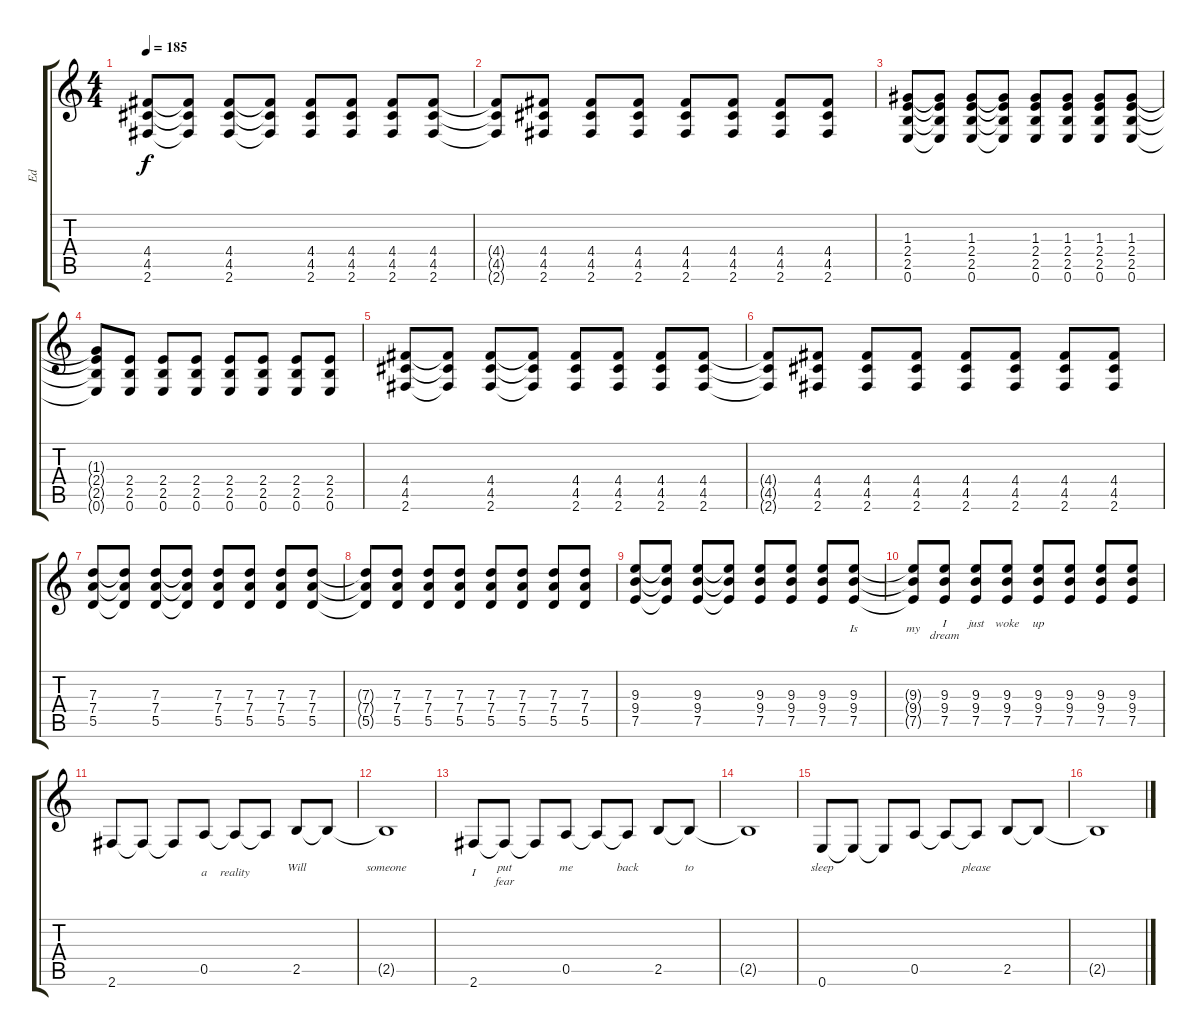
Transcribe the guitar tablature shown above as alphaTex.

\track ("Ed" "Ed") {instrument acousticguitarsteel}
\staff {score tabs}
\tuning (E4 B3 G3 D3 A2 E2) {hide}
\ts (4 4)
\tempo 185
\clef g2
\ks c
(4.4 4.5 2.6).8{lyrics (0 "") lyrics (1 "") lyrics (2 "") lyrics (3 "") lyrics (4 "") dy f} (4.4{t} 4.5{t} 2.6{t}).8{lyrics (0 "") lyrics (1 "") lyrics (2 "") lyrics (3 "") lyrics (4 "")} (4.4 4.5 2.6).8{lyrics (0 "") lyrics (1 "") lyrics (2 "") lyrics (3 "") lyrics (4 "")} (4.4{t} 4.5{t} 2.6{t}).8{lyrics (0 "") lyrics (1 "") lyrics (2 "") lyrics (3 "") lyrics (4 "")} (4.4 4.5 2.6).8{lyrics (0 "") lyrics (1 "") lyrics (2 "") lyrics (3 "") lyrics (4 "")} (4.4 4.5 2.6).8{lyrics (0 "") lyrics (1 "") lyrics (2 "") lyrics (3 "") lyrics (4 "")} (4.4 4.5 2.6).8{lyrics (0 "") lyrics (1 "") lyrics (2 "") lyrics (3 "") lyrics (4 "")} (4.4 4.5 2.6).8{lyrics (0 "") lyrics (1 "") lyrics (2 "") lyrics (3 "") lyrics (4 "")} |
(4.4{t} 4.5{t} 2.6{t}).8{lyrics (0 "") lyrics (1 "") lyrics (2 "") lyrics (3 "") lyrics (4 "")} (4.4 4.5 2.6).8{lyrics (0 "") lyrics (1 "") lyrics (2 "") lyrics (3 "") lyrics (4 "")} (4.4 4.5 2.6).8{lyrics (0 "") lyrics (1 "") lyrics (2 "") lyrics (3 "") lyrics (4 "")} (4.4 4.5 2.6).8{lyrics (0 "") lyrics (1 "") lyrics (2 "") lyrics (3 "") lyrics (4 "")} (4.4 4.5 2.6).8{lyrics (0 "") lyrics (1 "") lyrics (2 "") lyrics (3 "") lyrics (4 "")} (4.4 4.5 2.6).8{lyrics (0 "") lyrics (1 "") lyrics (2 "") lyrics (3 "") lyrics (4 "")} (4.4 4.5 2.6).8{lyrics (0 "") lyrics (1 "") lyrics (2 "") lyrics (3 "") lyrics (4 "")} (4.4 4.5 2.6).8{lyrics (0 "") lyrics (1 "") lyrics (2 "") lyrics (3 "") lyrics (4 "")} |
(1.3 2.4 2.5 0.6).8{lyrics (0 "") lyrics (1 "") lyrics (2 "") lyrics (3 "") lyrics (4 "")} (1.3{t} 2.4{t} 2.5{t} 0.6{t}).8{lyrics (0 "") lyrics (1 "") lyrics (2 "") lyrics (3 "") lyrics (4 "")} (1.3 2.4 2.5 0.6).8{lyrics (0 "") lyrics (1 "") lyrics (2 "") lyrics (3 "") lyrics (4 "")} (1.3{t} 2.4{t} 2.5{t} 0.6{t}).8{lyrics (0 "") lyrics (1 "") lyrics (2 "") lyrics (3 "") lyrics (4 "")} (1.3 2.4 2.5 0.6).8{lyrics (0 "") lyrics (1 "") lyrics (2 "") lyrics (3 "") lyrics (4 "")} (1.3 2.4 2.5 0.6).8{lyrics (0 "") lyrics (1 "") lyrics (2 "") lyrics (3 "") lyrics (4 "")} (1.3 2.4 2.5 0.6).8{lyrics (0 "") lyrics (1 "") lyrics (2 "") lyrics (3 "") lyrics (4 "")} (1.3 2.4 2.5 0.6).8{lyrics (0 "") lyrics (1 "") lyrics (2 "") lyrics (3 "") lyrics (4 "")} |
(1.3{t} 2.4{t} 2.5{t} 0.6{t}).8{lyrics (0 "") lyrics (1 "") lyrics (2 "") lyrics (3 "") lyrics (4 "")} (2.4 2.5 0.6).8{lyrics (0 "") lyrics (1 "") lyrics (2 "") lyrics (3 "") lyrics (4 "")} (2.4 2.5 0.6).8{lyrics (0 "") lyrics (1 "") lyrics (2 "") lyrics (3 "") lyrics (4 "")} (2.4 2.5 0.6).8{lyrics (0 "") lyrics (1 "") lyrics (2 "") lyrics (3 "") lyrics (4 "")} (2.4 2.5 0.6).8{lyrics (0 "") lyrics (1 "") lyrics (2 "") lyrics (3 "") lyrics (4 "")} (2.4 2.5 0.6).8{lyrics (0 "") lyrics (1 "") lyrics (2 "") lyrics (3 "") lyrics (4 "")} (2.4 2.5 0.6).8{lyrics (0 "") lyrics (1 "") lyrics (2 "") lyrics (3 "") lyrics (4 "")} (2.4 2.5 0.6).8{lyrics (0 "") lyrics (1 "") lyrics (2 "") lyrics (3 "") lyrics (4 "")} |
(4.4 4.5 2.6).8{lyrics (0 "") lyrics (1 "") lyrics (2 "") lyrics (3 "") lyrics (4 "")} (4.4{t} 4.5{t} 2.6{t}).8{lyrics (0 "") lyrics (1 "") lyrics (2 "") lyrics (3 "") lyrics (4 "")} (4.4 4.5 2.6).8{lyrics (0 "") lyrics (1 "") lyrics (2 "") lyrics (3 "") lyrics (4 "")} (4.4{t} 4.5{t} 2.6{t}).8{lyrics (0 "") lyrics (1 "") lyrics (2 "") lyrics (3 "") lyrics (4 "")} (4.4 4.5 2.6).8{lyrics (0 "") lyrics (1 "") lyrics (2 "") lyrics (3 "") lyrics (4 "")} (4.4 4.5 2.6).8{lyrics (0 "") lyrics (1 "") lyrics (2 "") lyrics (3 "") lyrics (4 "")} (4.4 4.5 2.6).8{lyrics (0 "") lyrics (1 "") lyrics (2 "") lyrics (3 "") lyrics (4 "")} (4.4 4.5 2.6).8{lyrics (0 "") lyrics (1 "") lyrics (2 "") lyrics (3 "") lyrics (4 "")} |
(4.4{t} 4.5{t} 2.6{t}).8{lyrics (0 "") lyrics (1 "") lyrics (2 "") lyrics (3 "") lyrics (4 "")} (4.4 4.5 2.6).8{lyrics (0 "") lyrics (1 "") lyrics (2 "") lyrics (3 "") lyrics (4 "")} (4.4 4.5 2.6).8{lyrics (0 "") lyrics (1 "") lyrics (2 "") lyrics (3 "") lyrics (4 "")} (4.4 4.5 2.6).8{lyrics (0 "") lyrics (1 "") lyrics (2 "") lyrics (3 "") lyrics (4 "")} (4.4 4.5 2.6).8{lyrics (0 "") lyrics (1 "") lyrics (2 "") lyrics (3 "") lyrics (4 "")} (4.4 4.5 2.6).8{lyrics (0 "") lyrics (1 "") lyrics (2 "") lyrics (3 "") lyrics (4 "")} (4.4 4.5 2.6).8{lyrics (0 "") lyrics (1 "") lyrics (2 "") lyrics (3 "") lyrics (4 "")} (4.4 4.5 2.6).8{lyrics (0 "") lyrics (1 "") lyrics (2 "") lyrics (3 "") lyrics (4 "")} |
(7.3 7.4 5.5).8{lyrics (0 "") lyrics (1 "") lyrics (2 "") lyrics (3 "") lyrics (4 "")} (7.3{t} 7.4{t} 5.5{t}).8{lyrics (0 "") lyrics (1 "") lyrics (2 "") lyrics (3 "") lyrics (4 "")} (7.3 7.4 5.5).8{lyrics (0 "") lyrics (1 "") lyrics (2 "") lyrics (3 "") lyrics (4 "")} (7.3{t} 7.4{t} 5.5{t}).8{lyrics (0 "") lyrics (1 "") lyrics (2 "") lyrics (3 "") lyrics (4 "")} (7.3 7.4 5.5).8{lyrics (0 "") lyrics (1 "") lyrics (2 "") lyrics (3 "") lyrics (4 "")} (7.3 7.4 5.5).8{lyrics (0 "") lyrics (1 "") lyrics (2 "") lyrics (3 "") lyrics (4 "")} (7.3 7.4 5.5).8{lyrics (0 "") lyrics (1 "") lyrics (2 "") lyrics (3 "") lyrics (4 "")} (7.3 7.4 5.5).8{lyrics (0 "") lyrics (1 "") lyrics (2 "") lyrics (3 "") lyrics (4 "")} |
(7.3{t} 7.4{t} 5.5{t}).8{lyrics (0 "") lyrics (1 "") lyrics (2 "") lyrics (3 "") lyrics (4 "")} (7.3 7.4 5.5).8{lyrics (0 "") lyrics (1 "") lyrics (2 "") lyrics (3 "") lyrics (4 "")} (7.3 7.4 5.5).8{lyrics (0 "") lyrics (1 "") lyrics (2 "") lyrics (3 "") lyrics (4 "")} (7.3 7.4 5.5).8{lyrics (0 "") lyrics (1 "") lyrics (2 "") lyrics (3 "") lyrics (4 "")} (7.3 7.4 5.5).8{lyrics (0 "") lyrics (1 "") lyrics (2 "") lyrics (3 "") lyrics (4 "")} (7.3 7.4 5.5).8{lyrics (0 "") lyrics (1 "") lyrics (2 "") lyrics (3 "") lyrics (4 "")} (7.3 7.4 5.5).8{lyrics (0 "") lyrics (1 "") lyrics (2 "") lyrics (3 "") lyrics (4 "")} (7.3 7.4 5.5).8{lyrics (0 "") lyrics (1 "") lyrics (2 "") lyrics (3 "") lyrics (4 "")} |
(9.3 9.4 7.5).8{lyrics (0 "") lyrics (1 "") lyrics (2 "") lyrics (3 "") lyrics (4 "")} (9.3{t} 9.4{t} 7.5{t}).8{lyrics (0 "") lyrics (1 "") lyrics (2 "") lyrics (3 "") lyrics (4 "")} (9.3 9.4 7.5).8{lyrics (0 "") lyrics (1 "") lyrics (2 "") lyrics (3 "") lyrics (4 "")} (9.3{t} 9.4{t} 7.5{t}).8{lyrics (0 "") lyrics (1 "") lyrics (2 "") lyrics (3 "") lyrics (4 "")} (9.3 9.4 7.5).8{lyrics (0 "") lyrics (1 "") lyrics (2 "") lyrics (3 "") lyrics (4 "")} (9.3 9.4 7.5).8{lyrics (0 "") lyrics (1 "") lyrics (2 "") lyrics (3 "") lyrics (4 "")} (9.3 9.4 7.5).8{lyrics (0 "") lyrics (1 "") lyrics (2 "") lyrics (3 "") lyrics (4 "")} (9.3 9.4 7.5).8{lyrics (0 "") lyrics (1 "Is") lyrics (2 "") lyrics (3 "") lyrics (4 "")} |
(9.3{t} 9.4{t} 7.5{t}).8{lyrics (0 "") lyrics (1 "my") lyrics (2 "") lyrics (3 "") lyrics (4 "")} (9.3 9.4 7.5).8{lyrics (0 "I") lyrics (1 "dream") lyrics (2 "") lyrics (3 "") lyrics (4 "")} (9.3 9.4 7.5).8{lyrics (0 "just") lyrics (1 "") lyrics (2 "") lyrics (3 "") lyrics (4 "")} (9.3 9.4 7.5).8{lyrics (0 "woke") lyrics (1 "") lyrics (2 "") lyrics (3 "") lyrics (4 "")} (9.3 9.4 7.5).8{lyrics (0 "up") lyrics (1 "") lyrics (2 "") lyrics (3 "") lyrics (4 "")} (9.3 9.4 7.5).8{lyrics (0 "") lyrics (1 "") lyrics (2 "") lyrics (3 "") lyrics (4 "")} (9.3 9.4 7.5).8{lyrics (0 "") lyrics (1 "") lyrics (2 "") lyrics (3 "") lyrics (4 "")} (9.3 9.4 7.5).8{lyrics (0 "") lyrics (1 "") lyrics (2 "") lyrics (3 "") lyrics (4 "")} |
2.6.8{lyrics (0 "") lyrics (1 "") lyrics (2 "") lyrics (3 "") lyrics (4 "")} 2.6{t}.8{lyrics (0 "") lyrics (1 "") lyrics (2 "") lyrics (3 "") lyrics (4 "")} 2.6{t}.8{lyrics (0 "") lyrics (1 "") lyrics (2 "") lyrics (3 "") lyrics (4 "")} 0.5.8{lyrics (0 "") lyrics (1 "a") lyrics (2 "") lyrics (3 "") lyrics (4 "")} 0.5{t}.8{lyrics (0 "") lyrics (1 "reality") lyrics (2 "") lyrics (3 "") lyrics (4 "")} 0.5{t}.8{lyrics (0 "") lyrics (1 "") lyrics (2 "") lyrics (3 "") lyrics (4 "")} 2.5.8{lyrics (0 "Will") lyrics (1 "") lyrics (2 "") lyrics (3 "") lyrics (4 "")} 2.5{t}.8{lyrics (0 "") lyrics (1 "") lyrics (2 "") lyrics (3 "") lyrics (4 "")} |
2.5{t}.1{lyrics (0 "someone") lyrics (1 "") lyrics (2 "") lyrics (3 "") lyrics (4 "")} |
2.6.8{lyrics (0 "") lyrics (1 "I") lyrics (2 "") lyrics (3 "") lyrics (4 "")} 2.6{t}.8{lyrics (0 "put") lyrics (1 "fear") lyrics (2 "") lyrics (3 "") lyrics (4 "")} 2.6{t}.8{lyrics (0 "") lyrics (1 "") lyrics (2 "") lyrics (3 "") lyrics (4 "")} 0.5.8{lyrics (0 "me") lyrics (1 "") lyrics (2 "") lyrics (3 "") lyrics (4 "")} 0.5{t}.8{lyrics (0 "") lyrics (1 "") lyrics (2 "") lyrics (3 "") lyrics (4 "")} 0.5{t}.8{lyrics (0 "back") lyrics (1 "") lyrics (2 "") lyrics (3 "") lyrics (4 "")} 2.5.8{lyrics (0 "") lyrics (1 "") lyrics (2 "") lyrics (3 "") lyrics (4 "")} 2.5{t}.8{lyrics (0 "to") lyrics (1 "") lyrics (2 "") lyrics (3 "") lyrics (4 "")} |
2.5{t}.1{lyrics (0 "") lyrics (1 "") lyrics (2 "") lyrics (3 "") lyrics (4 "")} |
0.6.8{lyrics (0 "sleep") lyrics (1 "") lyrics (2 "") lyrics (3 "") lyrics (4 "")} 0.6{t}.8{lyrics (0 "") lyrics (1 "") lyrics (2 "") lyrics (3 "") lyrics (4 "")} 0.6{t}.8{lyrics (0 "") lyrics (1 "") lyrics (2 "") lyrics (3 "") lyrics (4 "")} 0.5.8{lyrics (0 "") lyrics (1 "") lyrics (2 "") lyrics (3 "") lyrics (4 "")} 0.5{t}.8{lyrics (0 "") lyrics (1 "") lyrics (2 "") lyrics (3 "") lyrics (4 "")} 0.5{t}.8{lyrics (0 "please") lyrics (1 "") lyrics (2 "") lyrics (3 "") lyrics (4 "")} 2.5.8{lyrics (0 "") lyrics (1 "") lyrics (2 "") lyrics (3 "") lyrics (4 "")} 2.5{t}.8{lyrics (0 "") lyrics (1 "") lyrics (2 "") lyrics (3 "") lyrics (4 "")} |
2.5{t}.1{lyrics (0 "") lyrics (1 "") lyrics (2 "") lyrics (3 "") lyrics (4 "")}
